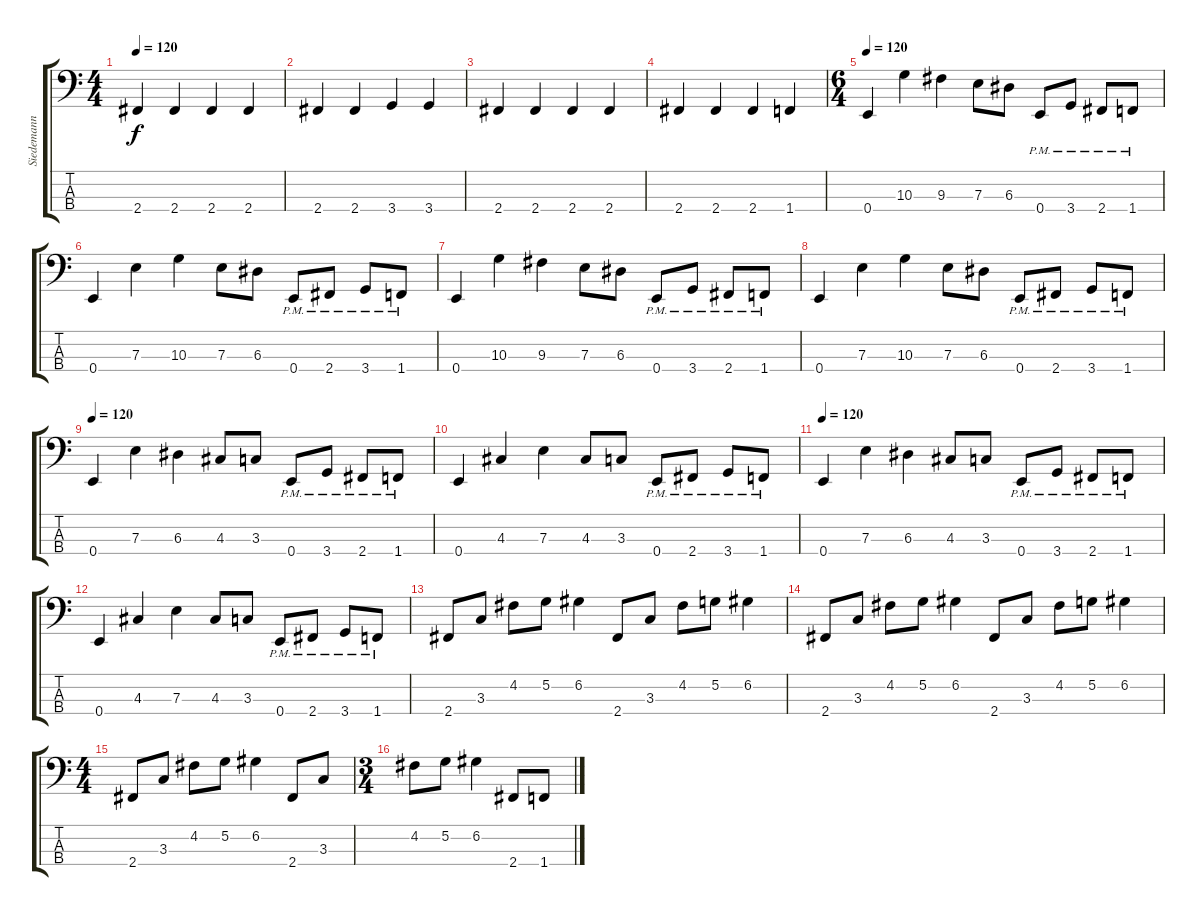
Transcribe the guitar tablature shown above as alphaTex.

\track ("Siedemann" "Siedemann") {instrument electricbassfinger}
\staff {score tabs}
\tuning (G2 D2 A1 E1) {hide}
\ts (4 4)
\tempo 120
\clef f4
\ks c
2.4.4{dy f} 2.4.4 2.4.4 2.4.4 |
2.4.4 2.4.4 3.4.4 3.4.4 |
2.4.4 2.4.4 2.4.4 2.4.4 |
2.4.4 2.4.4 2.4.4 1.4.4 |
\ts (6 4)
\tempo 120
0.4.4 10.3.4 9.3.4 7.3.8 6.3.8 0.4{pm}.8 3.4{pm}.8 2.4{pm}.8 1.4{pm}.8 |
0.4.4 7.3.4 10.3.4 7.3.8 6.3.8 0.4{pm}.8 2.4{pm}.8 3.4{pm}.8 1.4{pm}.8 |
0.4.4 10.3.4 9.3.4 7.3.8 6.3.8 0.4{pm}.8 3.4{pm}.8 2.4{pm}.8 1.4{pm}.8 |
0.4.4 7.3.4 10.3.4 7.3.8 6.3.8 0.4{pm}.8 2.4{pm}.8 3.4{pm}.8 1.4{pm}.8 |
\tempo 120
0.4.4 7.3.4 6.3.4 4.3.8 3.3.8 0.4{pm}.8 3.4{pm}.8 2.4{pm}.8 1.4{pm}.8 |
0.4.4 4.3.4 7.3.4 4.3.8 3.3.8 0.4{pm}.8 2.4{pm}.8 3.4{pm}.8 1.4{pm}.8 |
\tempo 120
0.4.4 7.3.4 6.3.4 4.3.8 3.3.8 0.4{pm}.8 3.4{pm}.8 2.4{pm}.8 1.4{pm}.8 |
0.4.4 4.3.4 7.3.4 4.3.8 3.3.8 0.4{pm}.8 2.4{pm}.8 3.4{pm}.8 1.4{pm}.8 |
2.4.8 3.3.8 4.2.8 5.2.8 6.2.4 2.4.8 3.3.8 4.2.8 5.2.8 6.2.4 |
2.4.8 3.3.8 4.2.8 5.2.8 6.2.4 2.4.8 3.3.8 4.2.8 5.2.8 6.2.4 |
\ts (4 4)
2.4.8 3.3.8 4.2.8 5.2.8 6.2.4 2.4.8 3.3.8 |
\ts (3 4)
4.2.8 5.2.8 6.2.4 2.4.8 1.4.8
